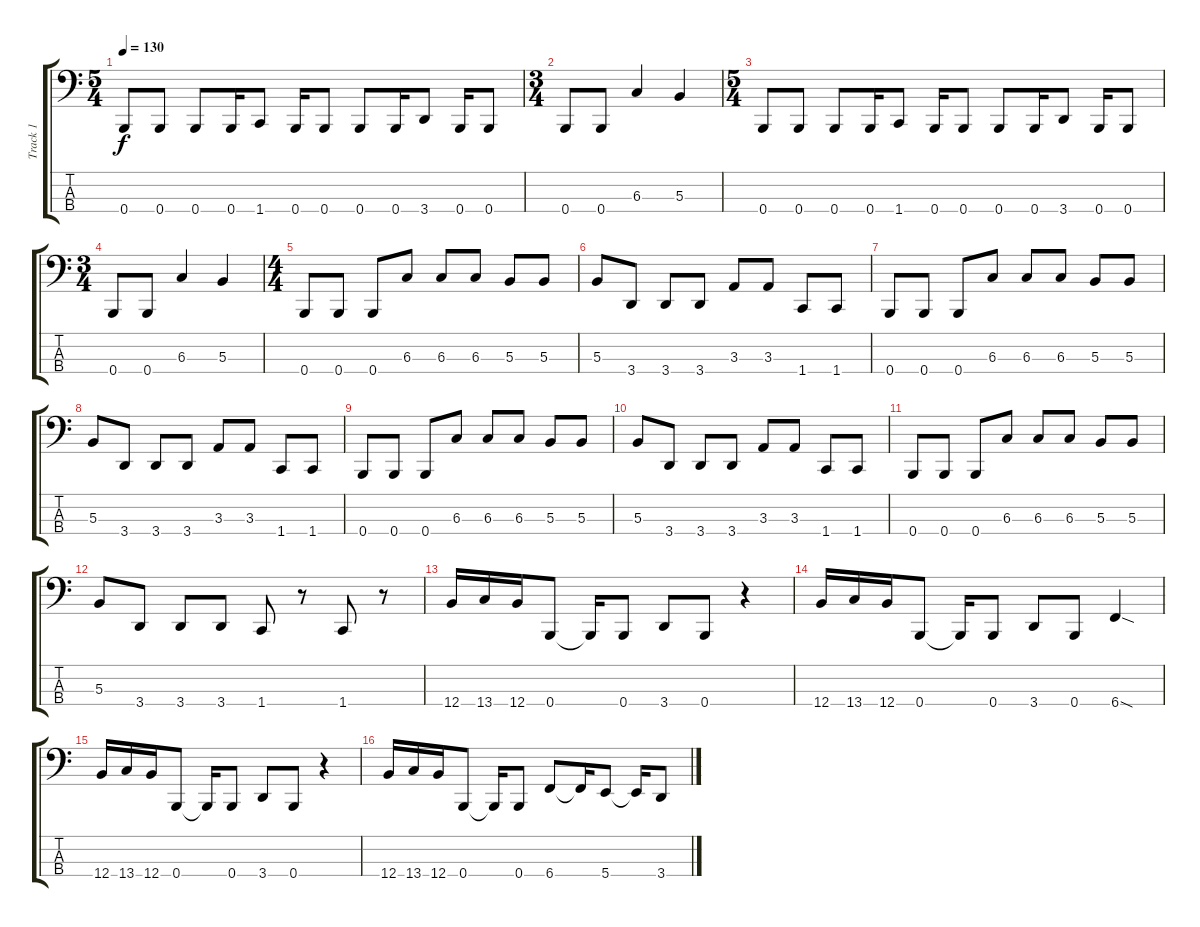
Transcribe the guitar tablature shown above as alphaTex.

\track ("Track 1" "Track 1") {instrument electricbasspick}
\staff {score tabs}
\tuning (E2 B1 Gb1 B0) {hide}
\ts (5 4)
\tempo 130
\clef f4
\ks c
0.4.8{dy f} 0.4.8 0.4.8 0.4.16 1.4.8 0.4.16 0.4.8 0.4.8 0.4.16 3.4.8 0.4.16 0.4.8 |
\ts (3 4)
0.4.8 0.4.8 6.3.4 5.3.4 |
\ts (5 4)
0.4.8 0.4.8 0.4.8 0.4.16 1.4.8 0.4.16 0.4.8 0.4.8 0.4.16 3.4.8 0.4.16 0.4.8 |
\ts (3 4)
0.4.8 0.4.8 6.3.4 5.3.4 |
\ts (4 4)
0.4.8 0.4.8 0.4.8 6.3.8 6.3.8 6.3.8 5.3.8 5.3.8 |
5.3.8 3.4.8 3.4.8 3.4.8 3.3.8 3.3.8 1.4.8 1.4.8 |
0.4.8 0.4.8 0.4.8 6.3.8 6.3.8 6.3.8 5.3.8 5.3.8 |
5.3.8 3.4.8 3.4.8 3.4.8 3.3.8 3.3.8 1.4.8 1.4.8 |
0.4.8 0.4.8 0.4.8 6.3.8 6.3.8 6.3.8 5.3.8 5.3.8 |
5.3.8 3.4.8 3.4.8 3.4.8 3.3.8 3.3.8 1.4.8 1.4.8 |
0.4.8 0.4.8 0.4.8 6.3.8 6.3.8 6.3.8 5.3.8 5.3.8 |
5.3.8 3.4.8 3.4.8 3.4.8 1.4.8 r.8 1.4.8 r.8 |
12.4.16 13.4.16 12.4.16 0.4.8 0.4{t}.16 0.4.8 3.4.8 0.4.8 r.4 |
12.4.16 13.4.16 12.4.16 0.4.8 0.4{t}.16 0.4.8 3.4.8 0.4.8 6.4{sod}.4 |
12.4.16 13.4.16 12.4.16 0.4.8 0.4{t}.16 0.4.8 3.4.8 0.4.8 r.4 |
12.4.16 13.4.16 12.4.16 0.4.8 0.4{t}.16 0.4.8 6.4.8 6.4{t}.16 5.4.8 5.4{t}.16 3.4.8
